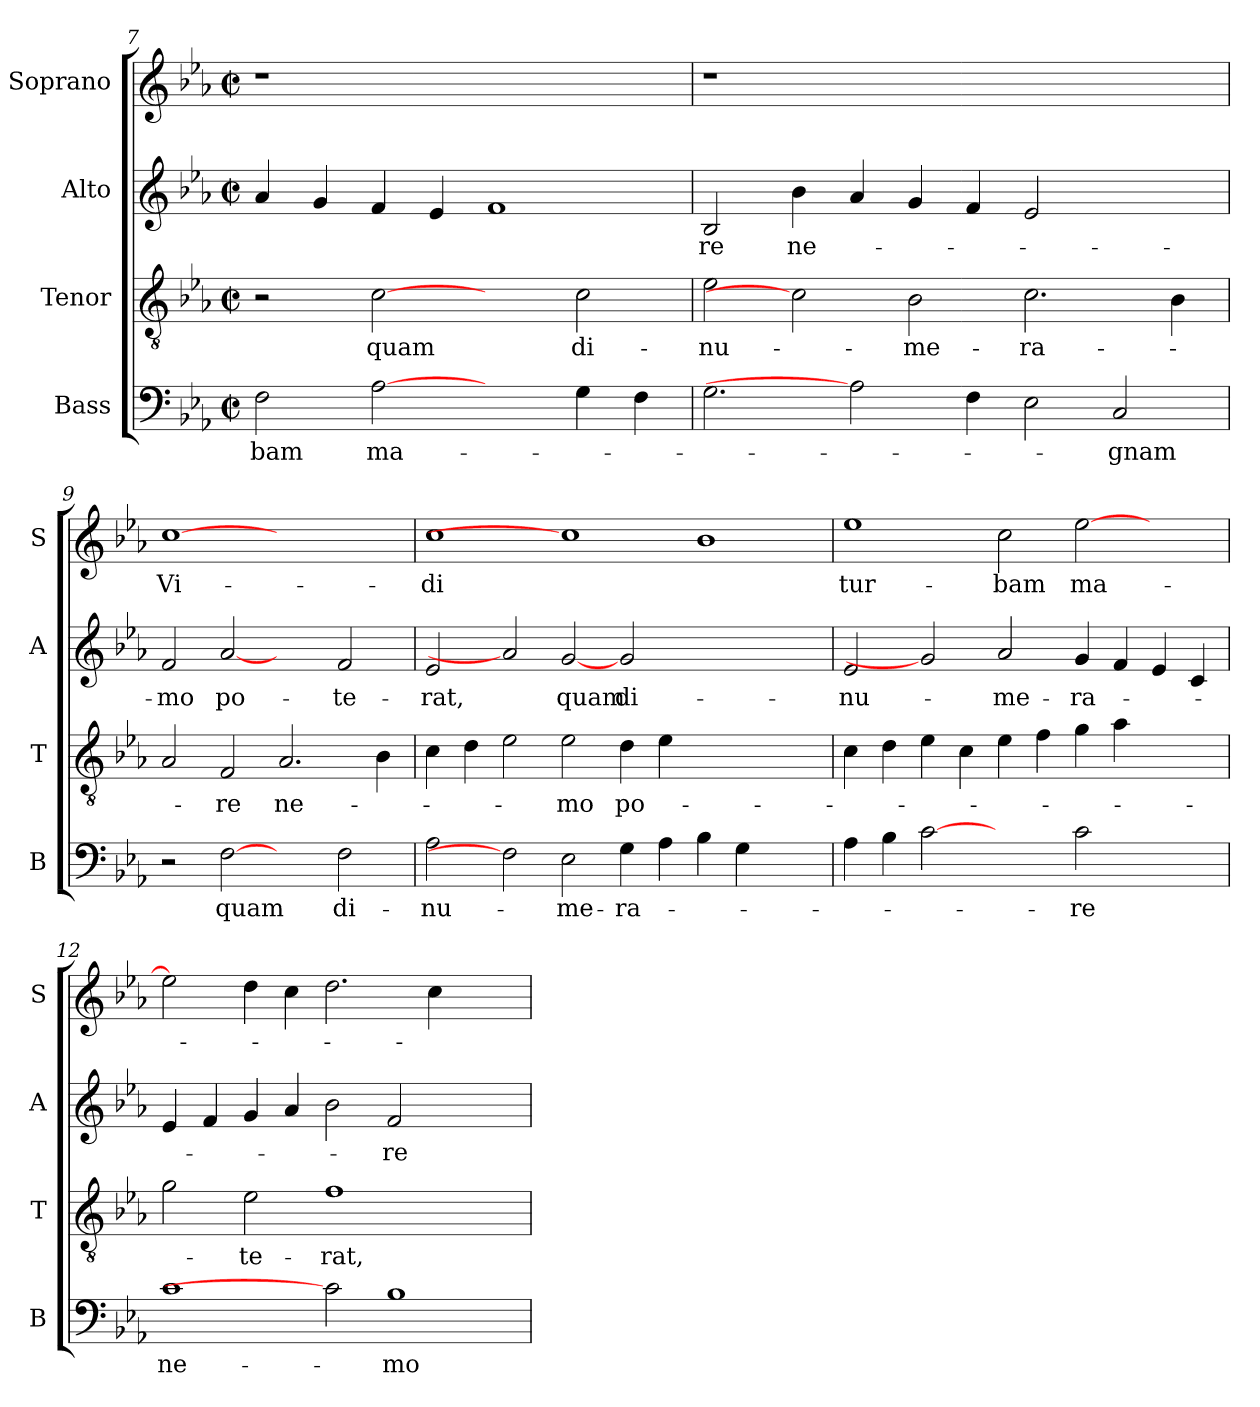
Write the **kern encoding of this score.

**kern	**text	**kern	**text	**kern	**text	**kern	**text
*part4	*part4	*part3	*part3	*part2	*part2	*part1	*part1
*staff4	*staff4	*staff3	*staff3	*staff2	*staff2	*staff1	*staff1
*I"Bass	*	*I"Tenor	*	*I"Alto	*	*I"Soprano	*
*I'B	*	*I'T	*	*I'A	*	*I'S	*
*clefF4	*	*clefGv2	*	*clefG2	*	*clefG2	*
*ITrd7c12	*	*ITrd7c12	*	*	*	*	*
*k[b-e-a-]	*	*k[b-e-a-]	*	*k[b-e-a-]	*	*k[b-e-a-]	*
*E-:	*	*E-:	*	*E-:	*	*E-:	*
*M2/2	*	*M2/2	*	*M2/2	*	*M2/2	*
*met(c|)	*	*met(c|)	*	*met(c|)	*	*met(c|)	*
=7	=7	=7	=7	=7	=7	=7	=7
!	!LO:LY:b:color=#000000	!	!	!	!	!LO:N:vis=1	!
2FFi\	-bam	2r	.	4a-i/	.	1r	.
.	.	.	.	4gi/	.	.	.
!	!LO:LY:b:color=#000000	!	!	!	!	!	!
!	!	!	!LO:LY:b:color=#000000	!	!	!	!
[2AA-i	ma-	[2Ci	quam	4fi/	.	.	.
.	.	.	.	4e-i/	.	.	.
2ryy	.	2ryy	.	1fi	.	1ryy	.
!	!	!	!LO:LY:b:color=#000000	!	!	!	!
4GGi\	.	2Ci\	di-	.	.	.	.
4FFi\	.	.	.	.	.	.	.
=8	=8	=8	=8	=8	=8	=8	=8
!	!	!	!LO:LY:b:color=#000000	!	!	!	!
!	!	!	!	!	!LO:LY:b:color=#000000	!LO:N:vis=1	!
2.GGi\	.	2E-i\	-nu-	2B-i/	-re	1r	.
!	!	!	!	!	!LO:LY:b:color=#000000	!	!
.	.	2Ci]	.	4b-i\	ne-	.	.
2AA-i]	.	.	.	4a-i/	.	.	.
!	!	!	!LO:LY:b:color=#000000	!	!	!	!
.	.	2BB-i\	-me-	4gi/	.	1.ryy	.
4FFi\	.	.	.	4fi/	.	.	.
!	!	!	!LO:LY:b:color=#000000	!	!	!	!
2EE-i\	.	2.Ci\	-ra-	2e-i/	.	.	.
!	!LO:LY:b:color=#000000	!	!	!	!	!	!
2CCi/	-gnam	.	.	2ryy	.	.	.
.	.	4BB-i\	.	.	.	.	.
=9	=9	=9	=9	=9	=9	=9	=9
!	!	!	!	!	!LO:LY:b:color=#000000	!	!
!	!	!	!	!	!	!	!LO:LY:b:color=#000000
2r	.	2AA-i/	.	2fi/	-mo	[1cci	Vi-
!	!LO:LY:b:color=#000000	!	!	!	!	!	!
!	!	!	!LO:LY:b:color=#000000	!	!	!	!
!	!	!	!	!	!LO:LY:b:color=#000000	!	!
[2FFi	quam	2FFi/	-re	[2a-i	po-	.	.
!	!	!	!LO:LY:b:color=#000000	!	!	!	!
2ryy	.	2.AA-i/	ne-	2ryy	.	1ryy	.
!	!LO:LY:b:color=#000000	!	!	!	!	!	!
!	!	!	!	!	!LO:LY:b:color=#000000	!	!
2FFi\	di-	.	.	2fi/	-te-	.	.
.	.	4BB-i\	.	.	.	.	.
!!LO:LB:g=z
=10	=10	=10	=10	=10	=10	=10	=10
!	!LO:LY:b:color=#000000	!	!	!	!	!	!
!	!	!	!	!	!LO:LY:b:color=#000000	!	!
!	!	!	!	!	!	!	!LO:LY:b:color=#000000
2AA-i\	-nu-	4Ci\	.	2e-i/	-rat,	1cci	-di
.	.	4Di\	.	.	.	.	.
2FFi]	.	2E-i\	.	2a-i]	.	.	.
!	!LO:LY:b:color=#000000	!	!	!	!	!	!
!	!	!	!LO:LY:b:color=#000000	!	!	!	!
!	!	!	!	!	!LO:LY:b:color=#000000	!	!
2EE-i\	-me-	2E-i\	-mo	[2gi	quam	1cci]	.
!	!LO:LY:b:color=#000000	!	!	!	!	!	!
!	!	!	!LO:LY:b:color=#000000	!	!	!	!
!	!	!	!	!	!LO:LY:b:color=#000000	!	!
4GGi\	-ra-	4Di\	po-	2gi/	di-	.	.
4AA-i\	.	4E-i\	.	.	.	.	.
4BB-i\	.	1ryy	.	1ryy	.	1b-i	.
4GGi\	.	.	.	.	.	.	.
2ryy	.	.	.	.	.	.	.
=11	=11	=11	=11	=11	=11	=11	=11
!	!	!	!	!	!LO:LY:b:color=#000000	!	!
!	!	!	!	!	!	!	!LO:LY:b:color=#000000
4AA-i\	.	4Ci\	.	2e-i/	-nu-	1ee-i	tur-
4BB-i\	.	4Di\	.	.	.	.	.
[2Ci	.	4E-i\	.	2gi]	.	.	.
.	.	4Ci\	.	.	.	.	.
!	!	!	!	!	!LO:LY:b:color=#000000	!	!
!	!	!	!	!	!	!	!LO:LY:b:color=#000000
2ryy	.	4E-i\	.	2a-i/	-me-	2cci\	-bam
.	.	4Fi\	.	.	.	.	.
!	!LO:LY:b:color=#000000	!	!	!	!	!	!
!	!	!	!	!	!LO:LY:b:color=#000000	!	!
!	!	!	!	!	!	!	!LO:LY:b:color=#000000
2Ci\	-re	4Gi\	.	4gi/	-ra-	[>2ee-i\	ma-
.	.	4A-i\	.	4fi/	.	.	.
2ryy	.	2ryy	.	4e-i/	.	2ryy	.
.	.	.	.	4ci/	.	.	.
=12	=12	=12	=12	=12	=12	=12	=12
!	!LO:LY:b:color=#000000	!	!	!	!	!	!
1Ci	ne-	2Gi\	.	4e-i/	.	2ee-i\]	.
.	.	.	.	4fi/	.	.	.
!	!	!	!LO:LY:b:color=#000000	!	!	!	!
.	.	2E-i\	-te-	4gi/	.	4ddi\	.
.	.	.	.	4a-i/	.	4cci\	.
!	!	!	!LO:LY:b:color=#000000	!	!	!	!
2Ci]	.	1Fi	-rat,	2b-i\	.	2.ddi\	.
!	!LO:LY:b:color=#000000	!	!	!	!	!	!
!	!	!	!	!	!LO:LY:b:color=#000000	!	!
1BB-i	-mo	.	.	2fi/	-re	.	.
.	.	.	.	.	.	4cci\	.
.	.	2ryy	.	2ryy	.	2ryy	.
=	=	=	=	=	=	=	=
*-	*-	*-	*-	*-	*-	*-	*-
